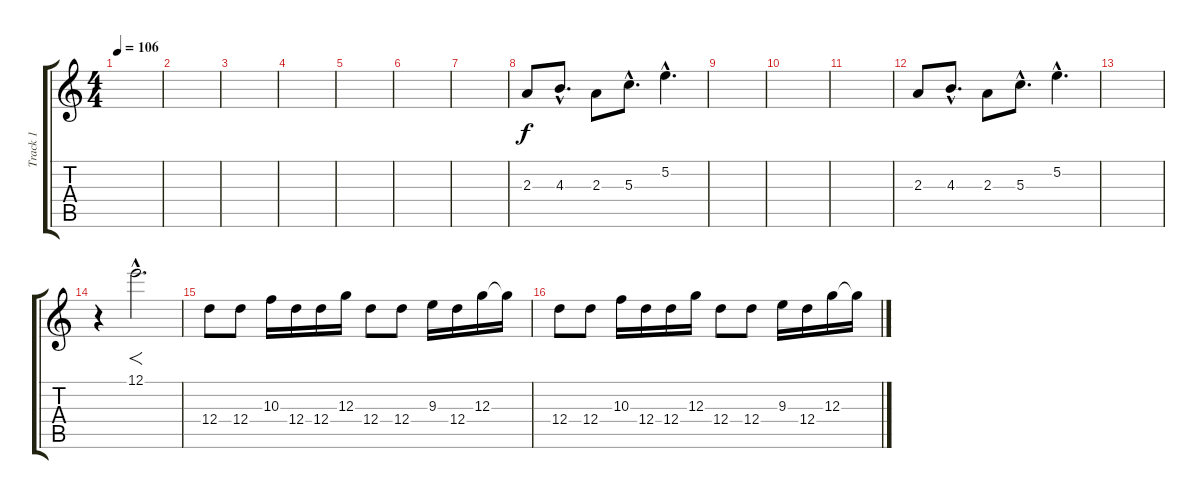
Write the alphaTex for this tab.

\track ("Track 1" "Track 1") {instrument electricguitarclean}
\staff {score tabs}
\tuning (E4 B3 G3 D3 A2 D2) {hide}
\ts (4 4)
\tempo 106
\clef g2
\ks c
|
|
|
|
|
|
|
2.3.8 4.3{hac}.8{d} 2.3.8 5.3{hac}.8{d} 5.2{hac}.4{d} |
|
|
|
2.3.8 4.3{hac}.8{d} 2.3.8 5.3{hac}.8{d} 5.2{hac}.4{d} |
|
r.4 12.1{hac}.2{f d volume 16 instrument overdrivenguitar} |
12.4.8{instrument overdrivenguitar} 12.4.8 10.3.16 12.4.16 12.4.16 12.3.16 12.4.8{instrument overdrivenguitar} 12.4.8 9.3.16 12.4.16 12.3.16 12.3{t}.16 |
12.4.8{instrument overdrivenguitar} 12.4.8 10.3.16 12.4.16 12.4.16 12.3.16 12.4.8{instrument overdrivenguitar} 12.4.8 9.3.16 12.4.16 12.3.16 12.3{t}.16
